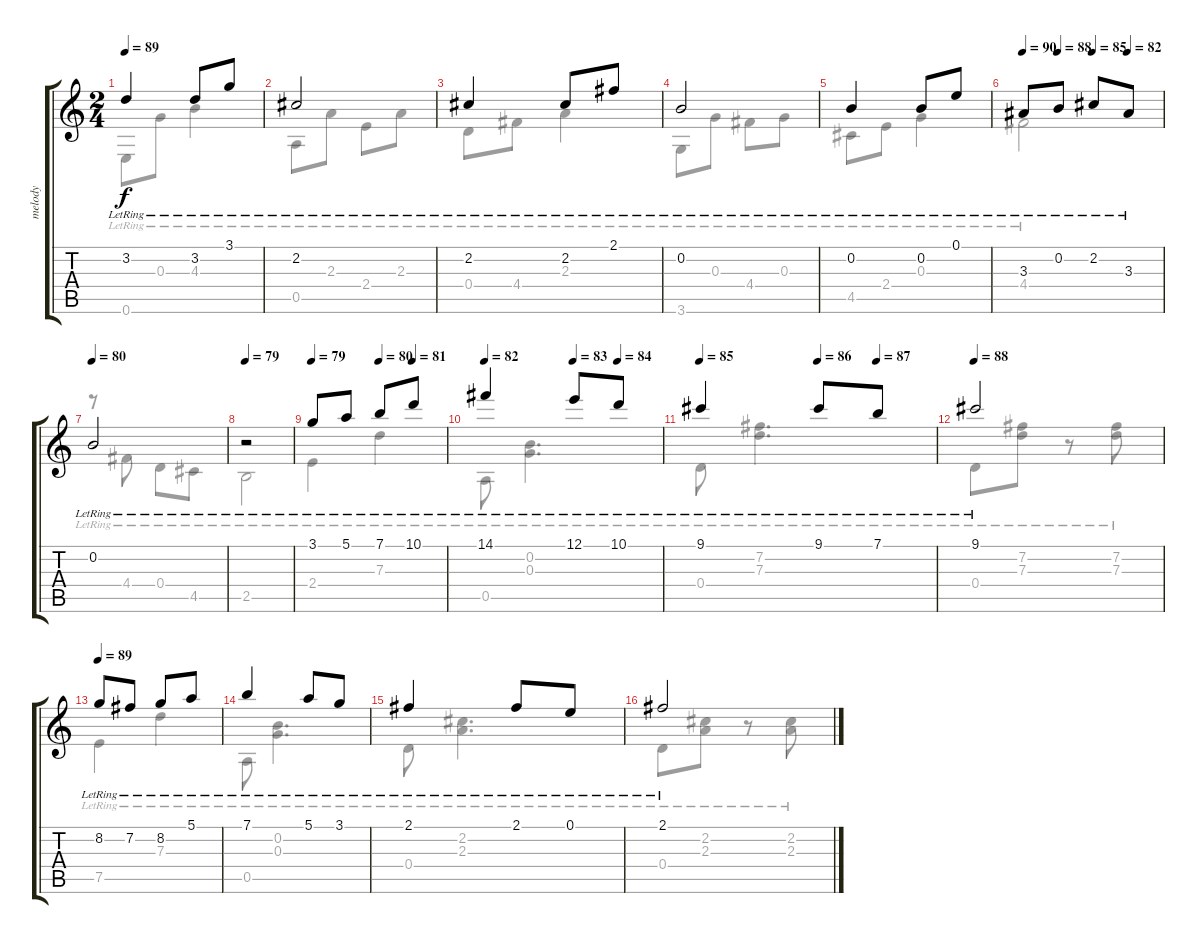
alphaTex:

\track ("melody" "melody") {solo instrument acousticguitarnylon}
\staff {score tabs}
\tuning (E4 B3 G3 D3 A2 E2) {hide}
\voice
\ts (2 4)
\tempo 89
\clef g2
\ks c
3.2{lr}.4{dy f} 3.2{lr}.8 3.1{lr}.8 |
2.2{lr}.2 |
2.2{lr}.4 2.2{lr}.8 2.1{lr}.8 |
0.2{lr}.2 |
0.2{lr}.4 0.2{lr}.8 0.1{lr}.8 |
\tempo 90
\tempo (88 0.25)
\tempo (85 0.5)
\tempo (82 0.75)
3.3{lr}.8 0.2{lr}.8 2.2{lr}.8 3.3{lr}.8 |
\tempo 80
0.2{lr}.2 |
\tempo 79
r.2 |
\tempo 79
\tempo (80 0.5)
\tempo (81 0.75)
3.1{lr}.8 5.1{lr}.8 7.1{lr}.8 10.1{lr}.8 |
\tempo 82
\tempo (83 0.5)
\tempo (84 0.75)
14.1{lr}.4 12.1{lr}.8 10.1{lr}.8 |
\tempo 85
\tempo (86 0.5)
\tempo (87 0.75)
9.1{lr}.4 9.1{lr}.8 7.1{lr}.8 |
\tempo 88
9.1{lr}.2 |
\tempo 89
8.2{lr}.8 7.2{lr}.8 8.2{lr}.8 5.1{lr}.8 |
7.1{lr}.4 5.1{lr}.8 3.1{lr}.8 |
2.1{lr}.4 2.1{lr}.8 0.1{lr}.8 |
2.1{lr}.2
\voice
\clef g2
\ottava regular
\simile none
\ks c
0.6{lr}.8{dy f} 0.3{lr}.8 4.3{lr}.4 |
0.5{lr}.8 2.3{lr}.8 2.4{lr}.8 2.3{lr}.8 |
0.4{lr}.8 4.4{lr}.8 2.3{lr}.4 |
3.6{lr}.8 0.3{lr}.8 4.4{lr}.8 0.3{lr}.8 |
4.5{lr}.8 2.4{lr}.8 0.3{lr}.4 |
4.4{lr}.2 |
r.8 4.4{lr}.8 0.4{lr}.8 4.5{lr}.8 |
2.5{lr}.2 |
2.4{lr}.4 7.3{lr}.4 |
0.5{lr}.8 (0.2{lr} 0.3{lr}).4{d} |
0.4{lr}.8 (7.2{lr} 7.3{lr}).4{d} |
0.4{lr}.8{beam Down} (7.2{lr} 7.3{lr}).8{beam Down} r.8 (7.2{lr} 7.3{lr}).8 |
7.5{lr}.4 7.3{lr}.4 |
0.5{lr}.8 (0.2{lr} 0.3{lr}).4{d} |
0.4{lr}.8 (2.2{lr} 2.3{lr}).4{d} |
0.4{lr}.8 (2.2{lr} 2.3{lr}).8 r.8 (2.2{lr} 2.3{lr}).8
